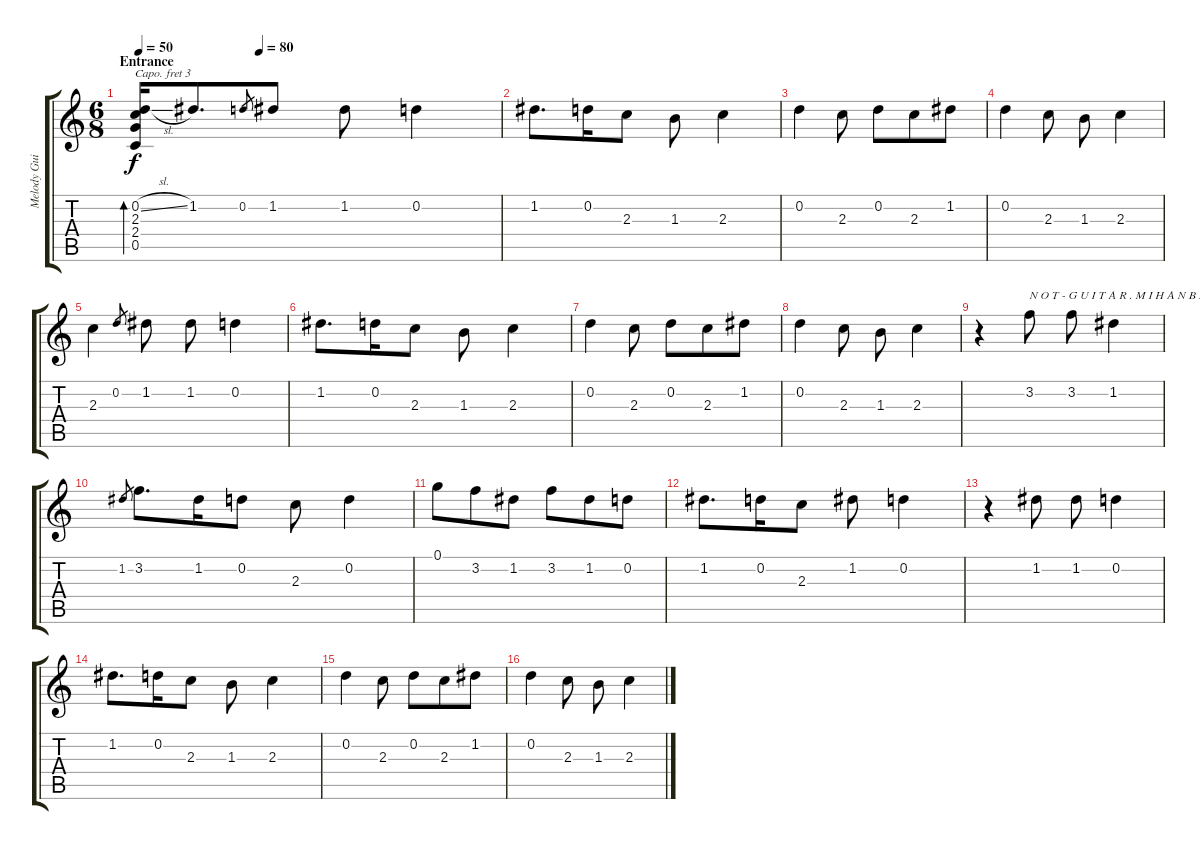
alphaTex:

\track ("Melody Guitar" "Melody Gui") {instrument acousticguitarnylon}
\staff {score tabs}
\capo 3
\tuning (E4 B3 G3 D3 A2 E2) {hide}
\ts (6 8)
\section ("" "Entrance")
\tempo 50
\tempo (80 0.3333333333333333)
\clef g2
\ks c
(0.2{sl} 2.3 2.4 0.5).16{bd 480 dy f} 1.2.8{d} 0.2.8{gr} 1.2.8 1.2.8 0.2.4 |
1.2.8{d} 0.2.16 2.3.8 1.3.8 2.3.4 |
0.2.4 2.3.8 0.2.8 2.3.8 1.2.8 |
0.2.4 2.3.8 1.3.8 2.3.4 |
2.3.4 0.2.8{gr} 1.2.8 1.2.8 0.2.4 |
1.2.8{d} 0.2.16 2.3.8 1.3.8 2.3.4 |
0.2.4 2.3.8 0.2.8 2.3.8 1.2.8 |
0.2.4 2.3.8 1.3.8 2.3.4 |
r.4 3.2.8{txt "N O T - G U I T A R . M I H A N B L O G . C O M"} 3.2.8 1.2.4 |
1.2.8{gr} 3.2.8{d} 1.2.16 0.2.8 2.3.8 0.2.4 |
0.1.8 3.2.8 1.2.8 3.2.8 1.2.8 0.2.8 |
1.2.8{d} 0.2.16 2.3.8 1.2.8 0.2.4 |
r.4 1.2.8 1.2.8 0.2.4 |
1.2.8{d} 0.2.16 2.3.8 1.3.8 2.3.4 |
0.2.4 2.3.8 0.2.8 2.3.8 1.2.8 |
0.2.4 2.3.8 1.3.8 2.3.4
